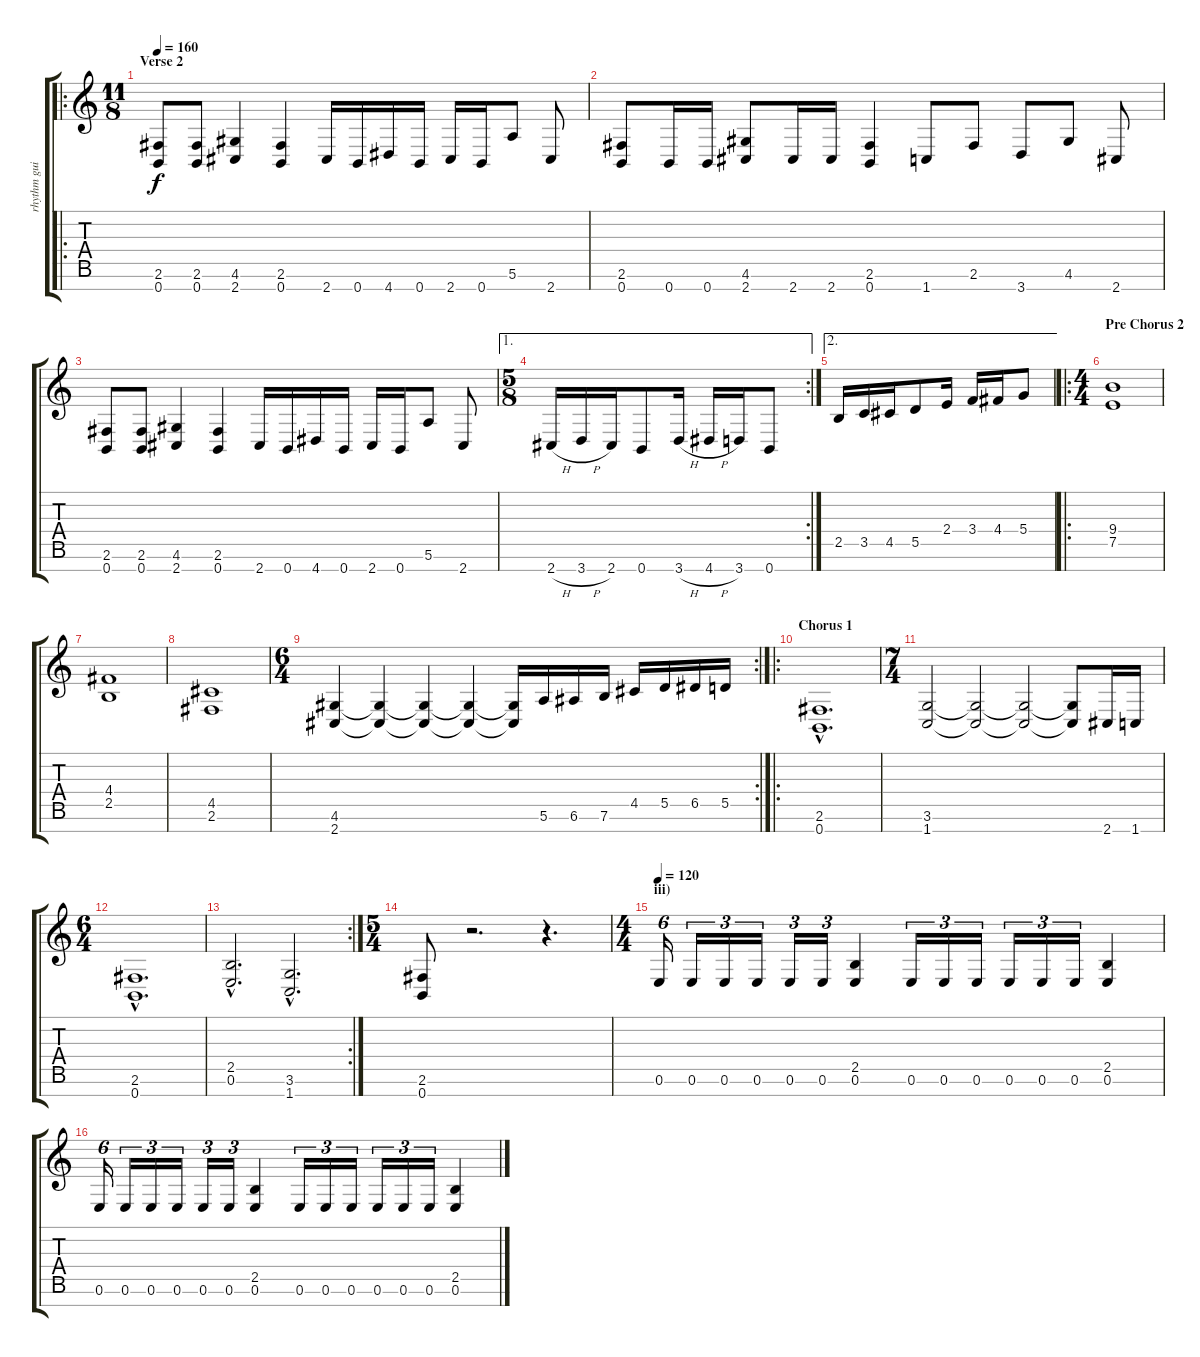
\track ("rhythm guitar" "rhythm gui") {instrument distortionguitar}
\staff {score tabs}
\tuning (E4 B3 G3 D3 A2 E2 B1) {hide}
\ro
\ts (11 8)
\section ("" "Verse 2")
\tempo 160
\clef g2
\ks c
(2.6 0.7).8{dy f} (2.6 0.7).8 (4.6 2.7).4 (2.6 0.7).4 2.7.16 0.7.16 4.7.16 0.7.16 2.7.16 0.7.16 5.6.8 2.7.8 |
(2.6 0.7).8 0.7.16 0.7.16 (4.6 2.7).8 2.7.16 2.7.16 (2.6 0.7).4 1.7.8 2.6.8 3.7.8 4.6.8 2.7.8 |
(2.6 0.7).8 (2.6 0.7).8 (4.6 2.7).4 (2.6 0.7).4 2.7.16 0.7.16 4.7.16 0.7.16 2.7.16 0.7.16 5.6.8 2.7.8 |
\ae 1
\rc 2
\ts (5 8)
2.7{h}.16 3.7{h}.16 2.7.16 0.7.8 3.7{h}.16 4.7{h}.16 3.7.16 0.7.8 |
\ae 2
2.5.16 3.5.16 4.5.16 5.5.8 2.4.16 3.4.16 4.4.16 5.4.8 |
\ro
\ts (4 4)
\section ("" "Pre Chorus 2")
(9.4 7.5).1 |
(4.4 2.5).1 |
(4.5 2.6).1 |
\rc 2
\ts (6 4)
(4.6 2.7).4 (4.6{t} 2.7{t}).4 (4.6{t} 2.7{t}).4 (4.6{t} 2.7{t}).4 (4.6{t} 2.7{t}).16 5.6.16 6.6.16 7.6.16 4.5.16 5.5.16 6.5.16 5.5.16 |
\ro
\section ("" "Chorus 1")
(2.6{hac} 0.7{hac}).1{d} |
\ts (7 4)
(3.6 1.7).2 (3.6{t} 1.7{t}).2 (3.6{t} 1.7{t}).2 (3.6{t} 1.7{t}).8 2.7.16 1.7.16 |
\ts (6 4)
(2.6{hac} 0.7{hac}).1{d} |
\rc 2
(2.5{hac} 0.6{hac}).2{d} (3.6{hac} 1.7{hac}).2{d} |
\ts (5 4)
(2.6 0.7).8 r.2{d} r.4{d} |
\ts (4 4)
\section ("" "iii) ")
\tempo 120
0.6.16{tu (6 4)} 0.6.16{tu (3 2)} 0.6.16{tu (3 2)} 0.6.16{tu (3 2)} 0.6.16{tu (3 2)} 0.6.16{tu (3 2)} (2.5 0.6).4 0.6.16{tu (3 2)} 0.6.16{tu (3 2)} 0.6.16{tu (3 2)} 0.6.16{tu (3 2)} 0.6.16{tu (3 2)} 0.6.16{tu (3 2)} (2.5 0.6).4 |
0.6.16{tu (6 4)} 0.6.16{tu (3 2)} 0.6.16{tu (3 2)} 0.6.16{tu (3 2)} 0.6.16{tu (3 2)} 0.6.16{tu (3 2)} (2.5 0.6).4 0.6.16{tu (3 2)} 0.6.16{tu (3 2)} 0.6.16{tu (3 2)} 0.6.16{tu (3 2)} 0.6.16{tu (3 2)} 0.6.16{tu (3 2)} (2.5 0.6).4
